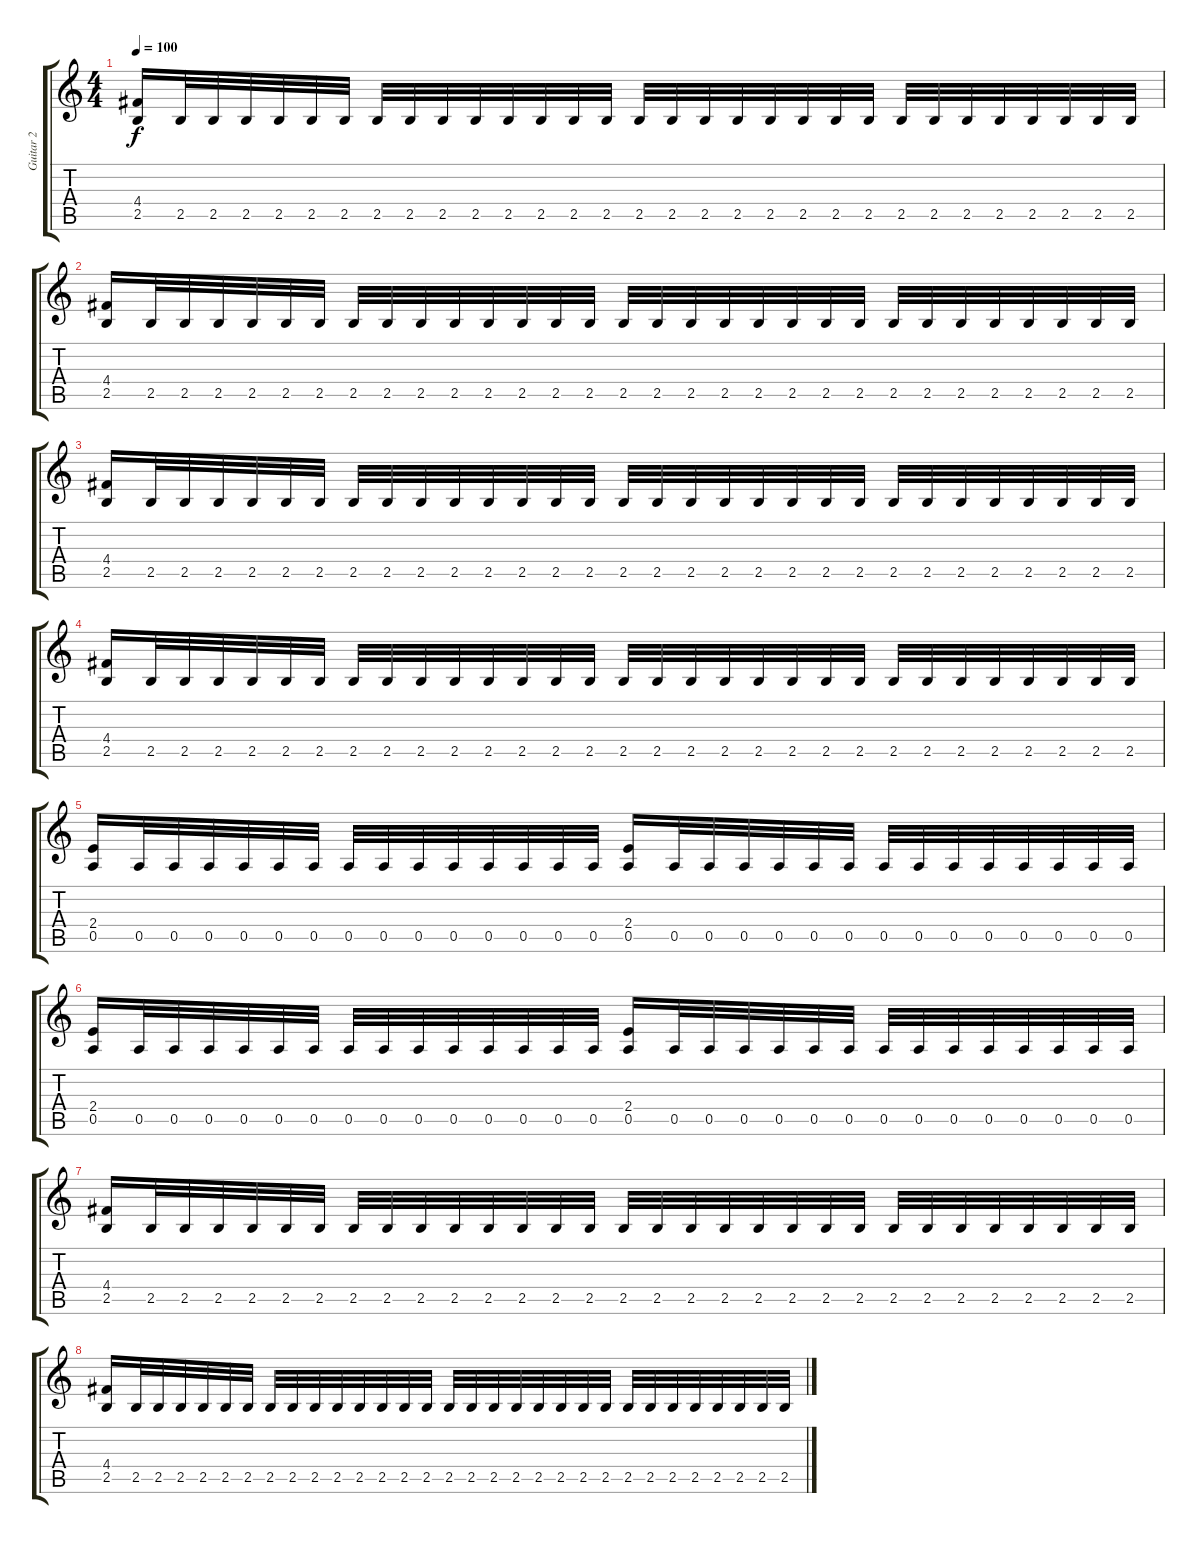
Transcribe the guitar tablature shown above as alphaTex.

\track ("Guitar 2" "Guitar 2") {instrument distortionguitar}
\staff {score tabs}
\tuning (E4 B3 G3 D3 A2 E2) {hide}
\ts (4 4)
\tempo 100
\clef g2
\ks c
(4.4 2.5).16{dy f} 2.5.32 2.5.32 2.5.32 2.5.32 2.5.32 2.5.32 2.5.32 2.5.32 2.5.32 2.5.32 2.5.32 2.5.32 2.5.32 2.5.32 2.5.32 2.5.32 2.5.32 2.5.32 2.5.32 2.5.32 2.5.32 2.5.32 2.5.32 2.5.32 2.5.32 2.5.32 2.5.32 2.5.32 2.5.32 2.5.32 |
(4.4 2.5).16 2.5.32 2.5.32 2.5.32 2.5.32 2.5.32 2.5.32 2.5.32 2.5.32 2.5.32 2.5.32 2.5.32 2.5.32 2.5.32 2.5.32 2.5.32 2.5.32 2.5.32 2.5.32 2.5.32 2.5.32 2.5.32 2.5.32 2.5.32 2.5.32 2.5.32 2.5.32 2.5.32 2.5.32 2.5.32 2.5.32 |
(4.4 2.5).16 2.5.32 2.5.32 2.5.32 2.5.32 2.5.32 2.5.32 2.5.32 2.5.32 2.5.32 2.5.32 2.5.32 2.5.32 2.5.32 2.5.32 2.5.32 2.5.32 2.5.32 2.5.32 2.5.32 2.5.32 2.5.32 2.5.32 2.5.32 2.5.32 2.5.32 2.5.32 2.5.32 2.5.32 2.5.32 2.5.32 |
(4.4 2.5).16 2.5.32 2.5.32 2.5.32 2.5.32 2.5.32 2.5.32 2.5.32 2.5.32 2.5.32 2.5.32 2.5.32 2.5.32 2.5.32 2.5.32 2.5.32 2.5.32 2.5.32 2.5.32 2.5.32 2.5.32 2.5.32 2.5.32 2.5.32 2.5.32 2.5.32 2.5.32 2.5.32 2.5.32 2.5.32 2.5.32 |
\section ("" "")
(2.4 0.5).16 0.5.32 0.5.32 0.5.32 0.5.32 0.5.32 0.5.32 0.5.32 0.5.32 0.5.32 0.5.32 0.5.32 0.5.32 0.5.32 0.5.32 (2.4 0.5).16 0.5.32 0.5.32 0.5.32 0.5.32 0.5.32 0.5.32 0.5.32 0.5.32 0.5.32 0.5.32 0.5.32 0.5.32 0.5.32 0.5.32 |
(2.4 0.5).16 0.5.32 0.5.32 0.5.32 0.5.32 0.5.32 0.5.32 0.5.32 0.5.32 0.5.32 0.5.32 0.5.32 0.5.32 0.5.32 0.5.32 (2.4 0.5).16 0.5.32 0.5.32 0.5.32 0.5.32 0.5.32 0.5.32 0.5.32 0.5.32 0.5.32 0.5.32 0.5.32 0.5.32 0.5.32 0.5.32 |
(4.4 2.5).16 2.5.32 2.5.32 2.5.32 2.5.32 2.5.32 2.5.32 2.5.32 2.5.32 2.5.32 2.5.32 2.5.32 2.5.32 2.5.32 2.5.32 2.5.32 2.5.32 2.5.32 2.5.32 2.5.32 2.5.32 2.5.32 2.5.32 2.5.32 2.5.32 2.5.32 2.5.32 2.5.32 2.5.32 2.5.32 2.5.32 |
(4.4 2.5).16 2.5.32 2.5.32 2.5.32 2.5.32 2.5.32 2.5.32 2.5.32 2.5.32 2.5.32 2.5.32 2.5.32 2.5.32 2.5.32 2.5.32 2.5.32 2.5.32 2.5.32 2.5.32 2.5.32 2.5.32 2.5.32 2.5.32 2.5.32 2.5.32 2.5.32 2.5.32 2.5.32 2.5.32 2.5.32 2.5.32
